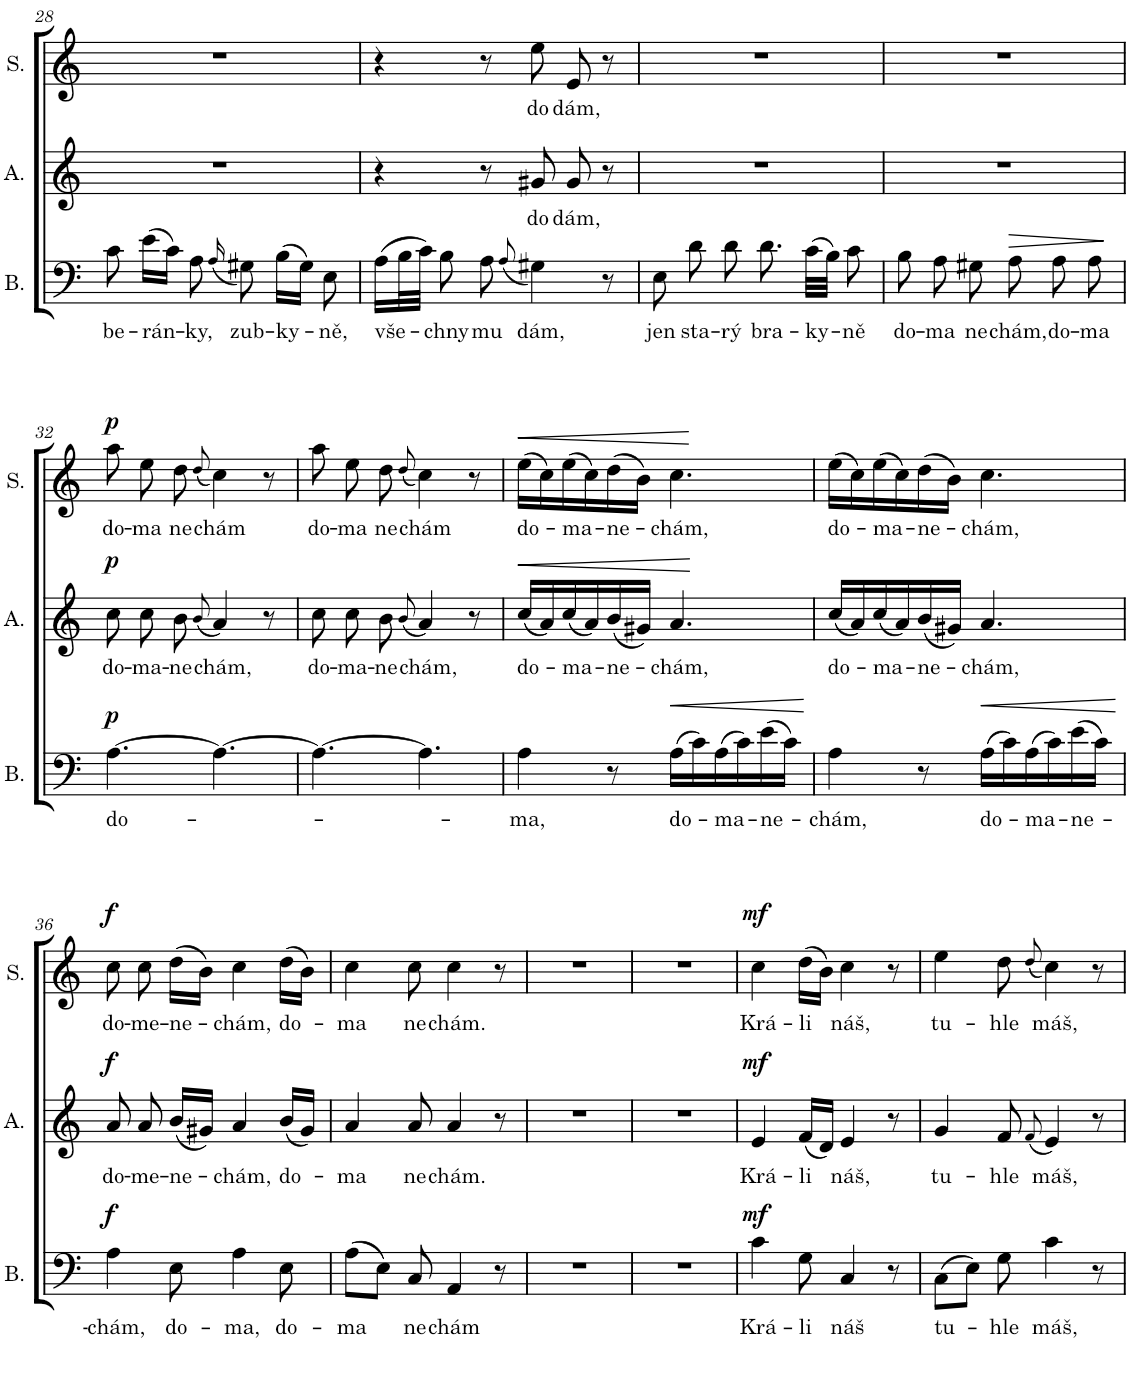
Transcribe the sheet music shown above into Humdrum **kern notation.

**kern	**text	**dynam	**kern	**text	**dynam	**kern	**text	**dynam
*part3	*part3	*part3	*part2	*part2	*part2	*part1	*part1	*part1
*staff3	*staff3	*staff3	*staff2	*staff2	*staff2	*staff1	*staff1	*staff1
*I"Bas	*	*	*I"Alt	*	*	*I"Soprán	*	*
*I'B.	*	*	*I'A.	*	*	*I'S.	*	*
!!LO:PB:g=z
*clefF4	*	*	*clefG2	*	*	*clefG2	*	*
*k[]	*	*	*k[]	*	*	*k[]	*	*
*M6/8	*	*	*M6/8	*	*	*M6/8	*	*
=28	=28	=28	=28	=28	=28	=28	=28	=28
!	!LO:LY:b	!	!	!	!	!	!	!
8c\	be-	.	2.r	.	.	2.r	.	.
!	!LO:LY:b	!	!	!	!	!	!	!
(16e\LL	-rán-	.	.	.	.	.	.	.
16c\JJ)	.	.	.	.	.	.	.	.
!	!LO:LY:b	!	!	!	!	!	!	!
8A\	-ky,	.	.	.	.	.	.	.
(16qA/	.	.	.	.	.	.	.	.
!	!LO:LY:b	!	!	!	!	!	!	!
8G#X\)	zub-	.	.	.	.	.	.	.
!	!LO:LY:b	!	!	!	!	!	!	!
(16B\LL	-ky-	.	.	.	.	.	.	.
16G#\JJ)	.	.	.	.	.	.	.	.
!	!LO:LY:b	!	!	!	!	!	!	!
8E\	-ně,	.	.	.	.	.	.	.
=29	=29	=29	=29	=29	=29	=29	=29	=29
!	!LO:LY:b	!	!	!	!	!	!	!
(16A\LL	vše-	.	4r	.	.	4r	.	.
32B\L	.	.	.	.	.	.	.	.
32c\JJJ)	.	.	.	.	.	.	.	.
!	!LO:LY:b	!	!	!	!	!	!	!
8B\	-chny	.	.	.	.	.	.	.
!	!LO:LY:b	!	!	!	!	!	!	!
8A\	mu	.	8r	.	.	8r	.	.
(8qA/	.	.	.	.	.	.	.	.
!	!LO:LY:b	!	!	!LO:LY:b	!	!	!LO:LY:b	!
4G#X\)	dám,	.	8g#X/	do-	.	8ee\	do-	.
!	!	!	!	!LO:LY:b	!	!	!LO:LY:b	!
.	.	.	8g#/	-dám,	.	8e/	-dám,	.
8r	.	.	8r	.	.	8r	.	.
=30	=30	=30	=30	=30	=30	=30	=30	=30
!	!LO:LY:b	!	!	!	!	!	!	!
8E\	jen	.	2.r	.	.	2.r	.	.
!	!LO:LY:b	!	!	!	!	!	!	!
8d\	sta-	.	.	.	.	.	.	.
!	!LO:LY:b	!	!	!	!	!	!	!
8d\	-rý	.	.	.	.	.	.	.
!	!LO:LY:b	!	!	!	!	!	!	!
8.d\	bra-	.	.	.	.	.	.	.
!	!LO:LY:b	!	!	!	!	!	!	!
(32c\LLL	-ky-	.	.	.	.	.	.	.
32B\JJJ)	.	.	.	.	.	.	.	.
!	!LO:LY:b	!	!	!	!	!	!	!
8c\	-ně	.	.	.	.	.	.	.
=31	=31	=31	=31	=31	=31	=31	=31	=31
!	!LO:LY:b	!	!	!	!	!	!	!
8B\	do-	.	2.r	.	.	2.r	.	.
!	!LO:LY:b	!	!	!	!	!	!	!
8A\	-ma	.	.	.	.	.	.	.
!	!LO:LY:b	!	!	!	!	!	!	!
8G#X\	ne-	.	.	.	.	.	.	.
!	!LO:LY:b	!LO:HP:b	!	!	!	!	!	!
8A\	-chám,	>	.	.	.	.	.	.
!	!LO:LY:b	!	!	!	!	!	!	!
8A\	do-	.	.	.	.	.	.	.
!	!LO:LY:b	!	!	!	!	!	!	!
8A\	-ma	.	.	.	.	.	.	.
.	.	]	.	.	.	.	.	.
!!LO:LB:g=z
=32	=32	=32	=32	=32	=32	=32	=32	=32
!	!LO:LY:b	!LO:DY:a	!	!LO:LY:b	!LO:DY:a	!	!LO:LY:b	!LO:DY:a
[4.A\	do-	p	8cc\	do-	p	8aa\	do-	p
!	!	!	!	!LO:LY:b	!	!	!LO:LY:b	!
.	.	.	8cc\	-ma-	.	8ee\	-ma	.
!	!	!	!	!LO:LY:b	!	!	!LO:LY:b	!
.	.	.	8b\	-ne-	.	8dd\	ne-	.
.	.	.	(8qb/	.	.	(8qdd/	.	.
!	!	!	!	!LO:LY:b	!	!	!LO:LY:b	!
4.A\_	.	.	4a/)	-chám,	.	4cc\)	-chám	.
.	.	.	8r	.	.	8r	.	.
=33	=33	=33	=33	=33	=33	=33	=33	=33
!	!	!	!	!LO:LY:b	!	!	!LO:LY:b	!
4.A\_	.	.	8cc\	do-	.	8aa\	do-	.
!	!	!	!	!LO:LY:b	!	!	!LO:LY:b	!
.	.	.	8cc\	-ma-	.	8ee\	-ma	.
!	!	!	!	!LO:LY:b	!	!	!LO:LY:b	!
.	.	.	8b\	-ne-	.	8dd\	ne-	.
.	.	.	(8qb/	.	.	(8qdd/	.	.
!	!	!	!	!LO:LY:b	!	!	!LO:LY:b	!
4.A\]	.	.	4a/)	-chám,	.	4cc\)	-chám	.
.	.	.	8r	.	.	8r	.	.
=34	=34	=34	=34	=34	=34	=34	=34	=34
!	!LO:LY:b	!	!	!LO:LY:b	!LO:HP:b	!	!LO:LY:b	!LO:HP:b
4A\	-ma,	.	(16cc/LL	do-	<	(16ee\LL	do-	<
.	.	.	16a/)	.	.	16cc\)	.	.
!	!	!	!	!LO:LY:b	!	!	!LO:LY:b	!
.	.	.	(16cc/	-ma-	.	(16ee\	-ma-	.
.	.	.	16a/)	.	.	16cc\)	.	.
!	!	!	!	!LO:LY:b	!	!	!LO:LY:b	!
8r	.	.	(16b/	-ne-	.	(16dd\	-ne-	.
.	.	.	16g#X/JJ)	.	.	16b\JJ)	.	.
!	!LO:LY:b	!LO:HP:b	!	!LO:LY:b	!	!	!LO:LY:b	!
(16A\LL	do-	<	4.a/	-chám,	.	4.cc\	-chám,	.
16c\)	.	.	.	.	.	.	.	.
!	!LO:LY:b	!	!	!	!	!	!	!
(16A\	-ma-	.	.	.	.	.	.	.
16c\)	.	.	.	.	.	.	.	.
!	!LO:LY:b	!	!	!	!	!	!	!
(16e\	-ne-	.	.	.	.	.	.	.
16c\JJ)	.	.	.	.	.	.	.	.
.	.	[	.	.	[	.	.	[
=35	=35	=35	=35	=35	=35	=35	=35	=35
!	!LO:LY:b	!	!	!LO:LY:b	!	!	!LO:LY:b	!
4A\	-chám,	.	(16cc/LL	do-	.	(16ee\LL	do-	.
.	.	.	16a/)	.	.	16cc\)	.	.
!	!	!	!	!LO:LY:b	!	!	!LO:LY:b	!
.	.	.	(16cc/	-ma-	.	(16ee\	-ma-	.
.	.	.	16a/)	.	.	16cc\)	.	.
!	!	!	!	!LO:LY:b	!	!	!LO:LY:b	!
8r	.	.	(16b/	-ne-	.	(16dd\	-ne-	.
.	.	.	16g#X/JJ)	.	.	16b\JJ)	.	.
!	!LO:LY:b	!LO:HP:b	!	!LO:LY:b	!	!	!LO:LY:b	!
(16A\LL	do-	<	4.a/	-chám,	.	4.cc\	-chám,	.
16c\)	.	.	.	.	.	.	.	.
!	!LO:LY:b	!	!	!	!	!	!	!
(16A\	-ma-	.	.	.	.	.	.	.
16c\)	.	.	.	.	.	.	.	.
!	!LO:LY:b	!	!	!	!	!	!	!
(16e\	-ne-	.	.	.	.	.	.	.
16c\JJ)	.	.	.	.	.	.	.	.
.	.	[	.	.	.	.	.	.
!!LO:LB:g=z
=36	=36	=36	=36	=36	=36	=36	=36	=36
!	!LO:LY:b	!LO:DY:a	!	!LO:LY:b	!LO:DY:a	!	!LO:LY:b	!LO:DY:a
4A\	-chám,	f	8a/	do-	f	8cc\	do-	f
!	!	!	!	!LO:LY:b	!	!	!LO:LY:b	!
.	.	.	8a/	-me-	.	8cc\	-me-	.
!	!LO:LY:b	!	!	!LO:LY:b	!	!	!LO:LY:b	!
8E\	do-	.	(16b/LL	-ne-	.	(16dd\LL	-ne-	.
.	.	.	16g#X/JJ)	.	.	16b\JJ)	.	.
!	!LO:LY:b	!	!	!LO:LY:b	!	!	!LO:LY:b	!
4A\	-ma,	.	4a/	-chám,	.	4cc\	-chám,	.
!	!LO:LY:b	!	!	!LO:LY:b	!	!	!LO:LY:b	!
8E\	do-	.	(16b/LL	do-	.	(16dd\LL	do-	.
.	.	.	16g#/JJ)	.	.	16b\JJ)	.	.
=37	=37	=37	=37	=37	=37	=37	=37	=37
!	!LO:LY:b	!	!	!LO:LY:b	!	!	!LO:LY:b	!
(8A\L	-ma	.	4a/	-ma	.	4cc\	-ma	.
8E\J)	.	.	.	.	.	.	.	.
!	!LO:LY:b	!	!	!LO:LY:b	!	!	!LO:LY:b	!
8C/	ne-	.	8a/	ne-	.	8cc\	ne-	.
!	!LO:LY:b	!	!	!LO:LY:b	!	!	!LO:LY:b	!
4AA/	-chám	.	4a/	-chám.	.	4cc\	-chám.	.
8r	.	.	8r	.	.	8r	.	.
=38	=38	=38	=38	=38	=38	=38	=38	=38
2.r	.	.	2.r	.	.	2.r	.	.
=39	=39	=39	=39	=39	=39	=39	=39	=39
2.r	.	.	2.r	.	.	2.r	.	.
=40	=40	=40	=40	=40	=40	=40	=40	=40
!	!LO:LY:b	!LO:DY:a	!	!LO:LY:b	!LO:DY:a	!	!LO:LY:b	!LO:DY:a
4c\	Krá-	mf	4e/	Krá-	mf	4cc\	Krá-	mf
!	!LO:LY:b	!	!	!LO:LY:b	!	!	!LO:LY:b	!
8G\	-li	.	(16f/LL	-li	.	(16dd\LL	-li	.
.	.	.	16d/JJ)	.	.	16b\JJ)	.	.
!	!LO:LY:b	!	!	!LO:LY:b	!	!	!LO:LY:b	!
4C/	náš	.	4e/	náš,	.	4cc\	náš,	.
8r	.	.	8r	.	.	8r	.	.
=41	=41	=41	=41	=41	=41	=41	=41	=41
!	!LO:LY:b	!	!	!LO:LY:b	!	!	!LO:LY:b	!
(8C\L	tu-	.	4g/	tu-	.	4ee\	tu-	.
8E\J)	.	.	.	.	.	.	.	.
!	!LO:LY:b	!	!	!LO:LY:b	!	!	!LO:LY:b	!
8G\	-hle	.	8f/	-hle	.	8dd\	-hle	.
.	.	.	(8qf/	.	.	(8qdd/	.	.
!	!LO:LY:b	!	!	!LO:LY:b	!	!	!LO:LY:b	!
4c\	máš,	.	4e/)	máš,	.	4cc\)	máš,	.
8r	.	.	8r	.	.	8r	.	.
=	=	=	=	=	=	=	=	=
*-	*-	*-	*-	*-	*-	*-	*-	*-
